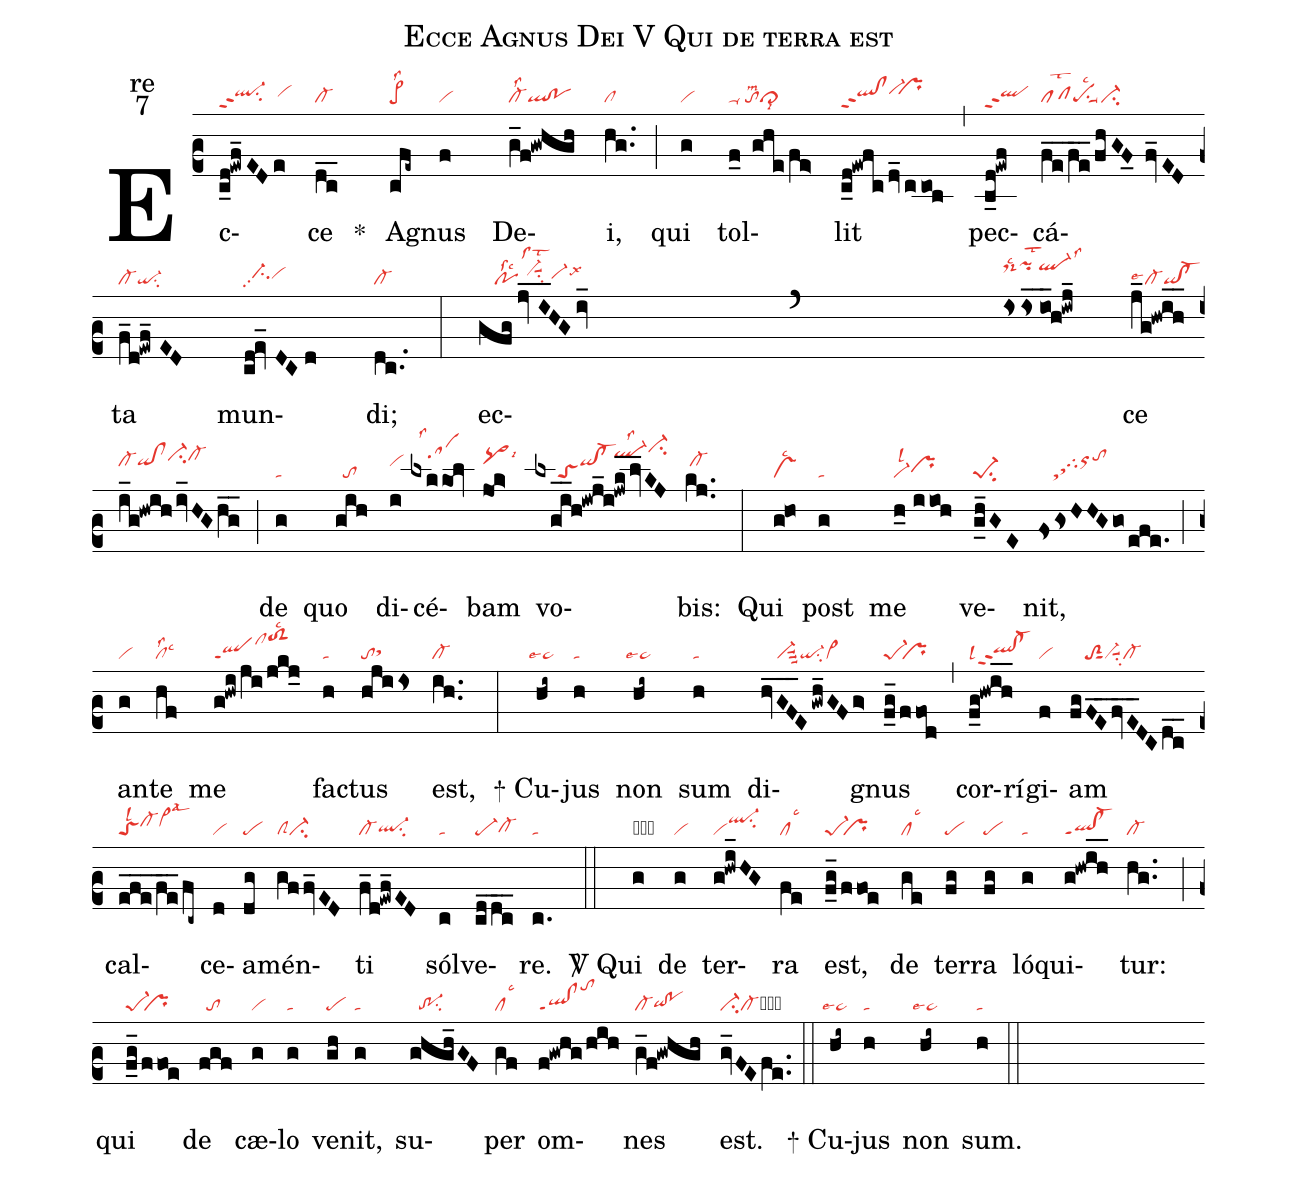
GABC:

name:Ecce Agnus Dei V Qui de terra est;
office-part:re;
mode:7;
nabc-lines:1;
%%
(c2) Ec(c_d!ewf_EDe|ql-hhppt2su2vihh)ce(dc__|cl-) <sp>*</sp>() A(cfe~|pe>lss2)gnus(f|vi) De(g_f!gwhgh|cl-lss2ql!po)i,(hg..|cl) (;) qui(g|vi) tol(f_0//ghe/fe>|ta-/tolsm2cl>lsi8)lit(c_d!ewfc/dv_/ccob|qlhh!clhhppt2vi-hi``prhi) (,) pec(b_d!ewf|qlhhppt2)cá(fe__/fe__/fhGF_0//fv_ED|pflst2pesu1suu1lsc2ci-)ta(f_d!ewf_ED|cl-qi-su2) mun(cd!ev_DCd|//ci-hhpp2vihh)di;(dc..|cl-) (:) ec(gfgjvI__HGiv_`|////polssc2vi-hisuu1su2lsst2vi-hhlsx6|isis_io_h!iwj_|ds-hklsc2pihllst2`ql-hklss3)ce(j_g!hwih__z|cl-lse4qi!cl-|i_g!hwih/iv_HGhg__|cl-hjqihj!clhjci-hlcl-hl) (;) de(g|ta) quo(gih|//to) di(i|vihj)cé(lxkkol|//sahmlss1)bam(jo!k>|pq>hklsi6) vo(lxgi__h!iwj_i!jwk_/lv_KJ|//////toSqihj!cl-hj`ql-hmlss2ci-hp)bis:(kj..|/cl-hj) (:) Qui(g@ho|vslsc2) post(g|ta) me(h_0//iioh|vi-lsl2prhh) ve(g_h_GE|pe-1su2)nit,(fsgsHHGgo/efe.|////ststhhtghjorhktohl) (;) an(g|vi)te(hf|cllss2lsc3) me(g!hwi/ji/jkj_|qlppt1clhktoS2hllsc2) fac(h|ta)tus(hjiis|tosthh) est,(ih..|cl-) (:)

<sp>+</sp> Cu(hi~|``ta>lse4)jus(h|ta) non(hi~|``ta>lse4) sum(h|ta) di(hvGF___E/gwh_GFg>|////vi-suu3qi-su2vi>)gnus(f_g_/ffod|pe-1``pr) (,) cor(f_g!hwih__|qlhh!cl-hhppt2lsl4)rí(g|)gi(f|vi)am(fgFE__fvE__DCdc__|////toS2sut1vi-suu1su2cl-) cal(efe___/fe__/fc~|toSlsl2cl-hivi>hilsal3)ce(d|vi)a(dg|pe)mén(gffv_ED|clSci-)ti(f_d!ewf_ED|cl-ql-hgsu2) sól(c|ta)ve(cd_dc__|pe-cl-hg)re.(c.|ta) (::)

<sp>V/</sp> Qui(g|obvi) de(g|vi) ter(g!hwi_HG|viql-hjsu2)ra(fe|cllsc3) est,(f_g_/ffoe|pe-1``pr) de(ge|cllsc3) ter(fg|pe)ra(fg|pe) ló(g|ta)qui(g!hwih__|ql!cl-ppt1)tur:(hg..|cl-) (;) qui(f_g_/ffoe|pe-1``pr) de(fgf|//to) cæ(g|vi)lo(g|ta) ve(gh|pe)nit,(g|ta) su(ghgh_GF|//tr-1su2)per(gf|cllsc3) om(f!gwhg/hih|ql!clppt1tohm)nes(g_f!gwhgh|cl-qihg!pohg) est.(gv_FEfe..|ci-cl-cb) (::)

<sp>+</sp> Cu(hi~|``ta>lse4)jus(h|ta) non(hi~|``ta>lse4) sum.(h|ta) (::)
